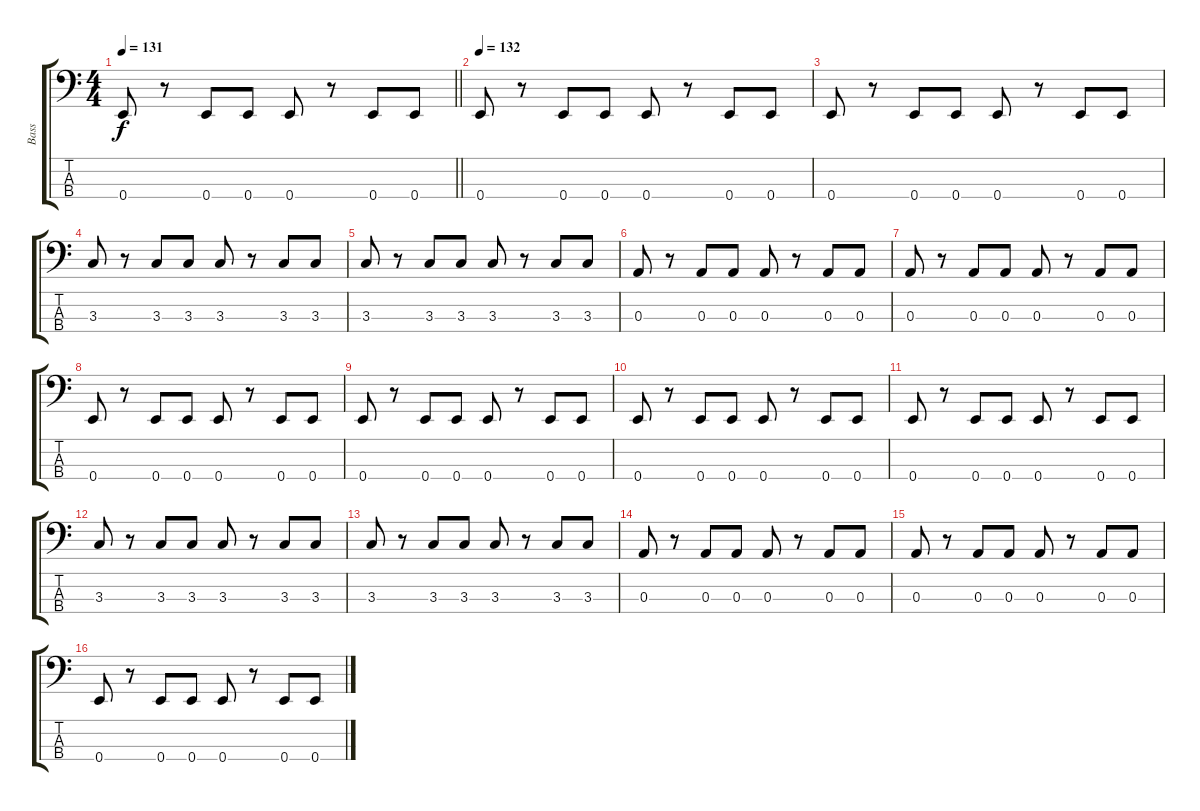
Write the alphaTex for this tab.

\track ("Bass" "Bass") {instrument electricbassfinger}
\staff {score tabs}
\tuning (G2 D2 A1 E1) {hide}
\ts (4 4)
\tempo 131
\clef f4
\barLineRight lightlight
\ks c
0.4.8{dy f} r.8 0.4.8 0.4.8 0.4.8 r.8 0.4.8 0.4.8 |
\tempo 132
0.4.8 r.8 0.4.8 0.4.8 0.4.8 r.8 0.4.8 0.4.8 |
0.4.8 r.8 0.4.8 0.4.8 0.4.8 r.8 0.4.8 0.4.8 |
3.3.8 r.8 3.3.8 3.3.8 3.3.8 r.8 3.3.8 3.3.8 |
3.3.8 r.8 3.3.8 3.3.8 3.3.8 r.8 3.3.8 3.3.8 |
0.3.8 r.8 0.3.8 0.3.8 0.3.8 r.8 0.3.8 0.3.8 |
0.3.8 r.8 0.3.8 0.3.8 0.3.8 r.8 0.3.8 0.3.8 |
0.4.8 r.8 0.4.8 0.4.8 0.4.8 r.8 0.4.8 0.4.8 |
0.4.8 r.8 0.4.8 0.4.8 0.4.8 r.8 0.4.8 0.4.8 |
0.4.8 r.8 0.4.8 0.4.8 0.4.8 r.8 0.4.8 0.4.8 |
0.4.8 r.8 0.4.8 0.4.8 0.4.8 r.8 0.4.8 0.4.8 |
3.3.8 r.8 3.3.8 3.3.8 3.3.8 r.8 3.3.8 3.3.8 |
3.3.8 r.8 3.3.8 3.3.8 3.3.8 r.8 3.3.8 3.3.8 |
0.3.8 r.8 0.3.8 0.3.8 0.3.8 r.8 0.3.8 0.3.8 |
0.3.8 r.8 0.3.8 0.3.8 0.3.8 r.8 0.3.8 0.3.8 |
0.4.8 r.8 0.4.8 0.4.8 0.4.8 r.8 0.4.8 0.4.8
